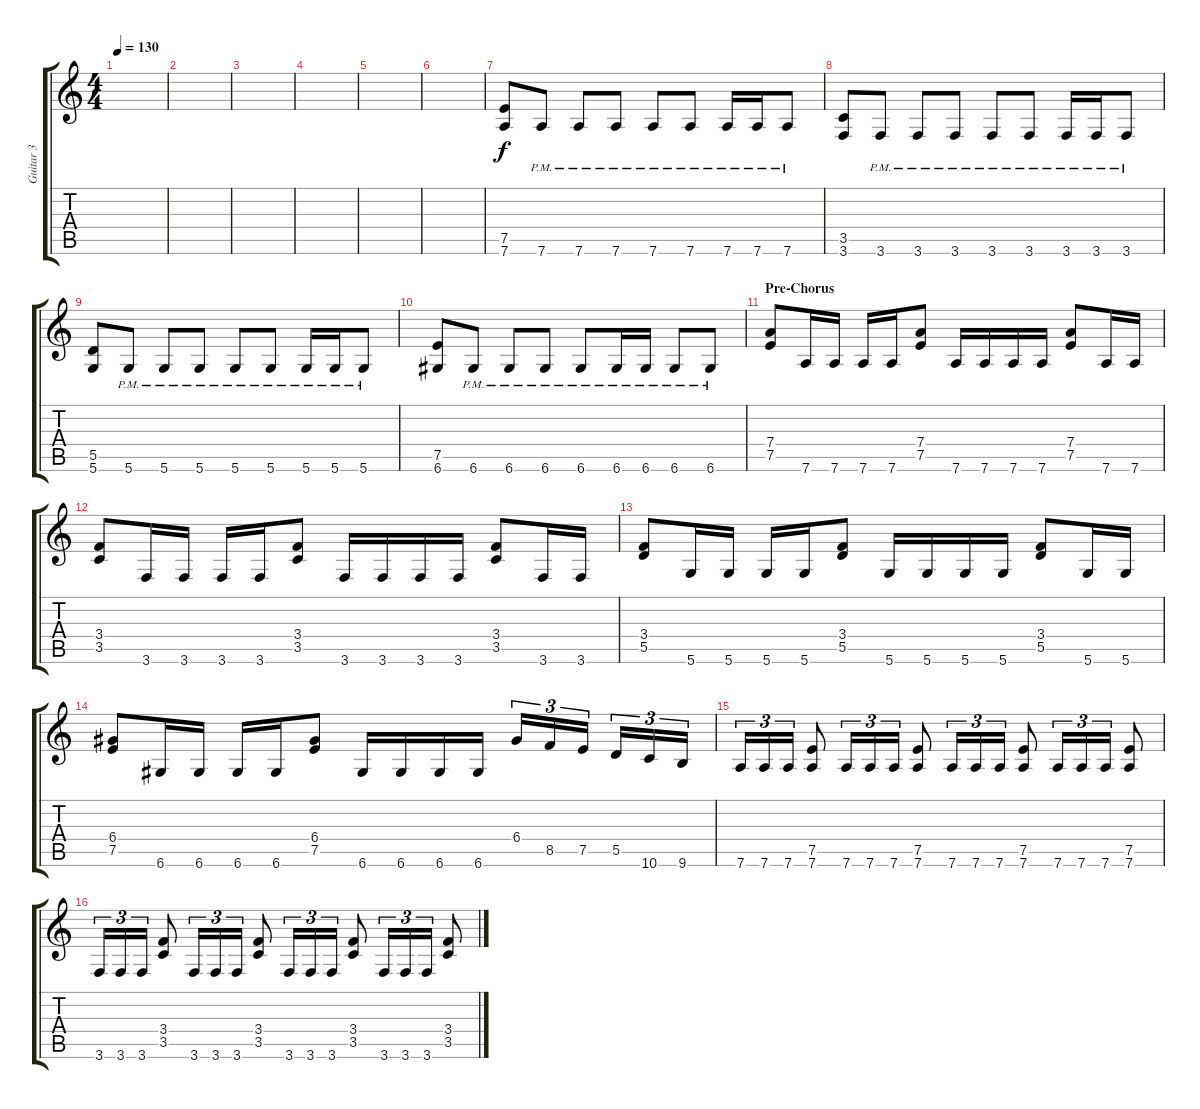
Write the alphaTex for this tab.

\track ("Guitar 3" "Guitar 3") {instrument overdrivenguitar}
\staff {score tabs}
\tuning (E4 B3 G3 D3 A2 D2) {hide}
\ts (4 4)
\tempo 130
\clef g2
\ks c
|
|
|
|
|
|
\section ("" "")
(7.5 7.6).8{volume 13} 7.6{pm}.8 7.6{pm}.8 7.6{pm}.8 7.6{pm}.8 7.6{pm}.8 7.6{pm}.16 7.6{pm}.16 7.6{pm}.8 |
(3.5 3.6).8 3.6{pm}.8 3.6{pm}.8 3.6{pm}.8 3.6{pm}.8 3.6{pm}.8 3.6{pm}.16 3.6{pm}.16 3.6{pm}.8 |
(5.5 5.6).8 5.6{pm}.8 5.6{pm}.8 5.6{pm}.8 5.6{pm}.8 5.6{pm}.8 5.6{pm}.16 5.6{pm}.16 5.6{pm}.8 |
(7.5 6.6).8 6.6{pm}.8 6.6{pm}.8 6.6{pm}.8 6.6{pm}.8 6.6{pm}.16 6.6{pm}.16 6.6{pm}.8 6.6{pm}.8 |
\section ("" "Pre-Chorus")
(7.4 7.5).8{volume 13} 7.6.16 7.6.16 7.6.16 7.6.16 (7.4 7.5).8 7.6.16 7.6.16 7.6.16 7.6.16 (7.4 7.5).8 7.6.16 7.6.16 |
(3.4 3.5).8 3.6.16 3.6.16 3.6.16 3.6.16 (3.4 3.5).8 3.6.16 3.6.16 3.6.16 3.6.16 (3.4 3.5).8 3.6.16 3.6.16 |
(3.4 5.5).8 5.6.16 5.6.16 5.6.16 5.6.16 (3.4 5.5).8 5.6.16 5.6.16 5.6.16 5.6.16 (3.4 5.5).8 5.6.16 5.6.16 |
(6.4 7.5).8 6.6.16 6.6.16 6.6.16 6.6.16 (6.4 7.5).8 6.6.16 6.6.16 6.6.16 6.6.16 6.4.16{tu (3 2)} 8.5.16{tu (3 2)} 7.5.16{tu (3 2)} 5.5.16{tu (3 2)} 10.6.16{tu (3 2)} 9.6.16{tu (3 2)} |
7.6.16{tu (3 2)} 7.6.16{tu (3 2)} 7.6.16{tu (3 2)} (7.5 7.6).8 7.6.16{tu (3 2)} 7.6.16{tu (3 2)} 7.6.16{tu (3 2)} (7.5 7.6).8 7.6.16{tu (3 2)} 7.6.16{tu (3 2)} 7.6.16{tu (3 2)} (7.5 7.6).8 7.6.16{tu (3 2)} 7.6.16{tu (3 2)} 7.6.16{tu (3 2)} (7.5 7.6).8 |
3.6.16{tu (3 2)} 3.6.16{tu (3 2)} 3.6.16{tu (3 2)} (3.4 3.5).8 3.6.16{tu (3 2)} 3.6.16{tu (3 2)} 3.6.16{tu (3 2)} (3.4 3.5).8 3.6.16{tu (3 2)} 3.6.16{tu (3 2)} 3.6.16{tu (3 2)} (3.4 3.5).8 3.6.16{tu (3 2)} 3.6.16{tu (3 2)} 3.6.16{tu (3 2)} (3.4 3.5).8
